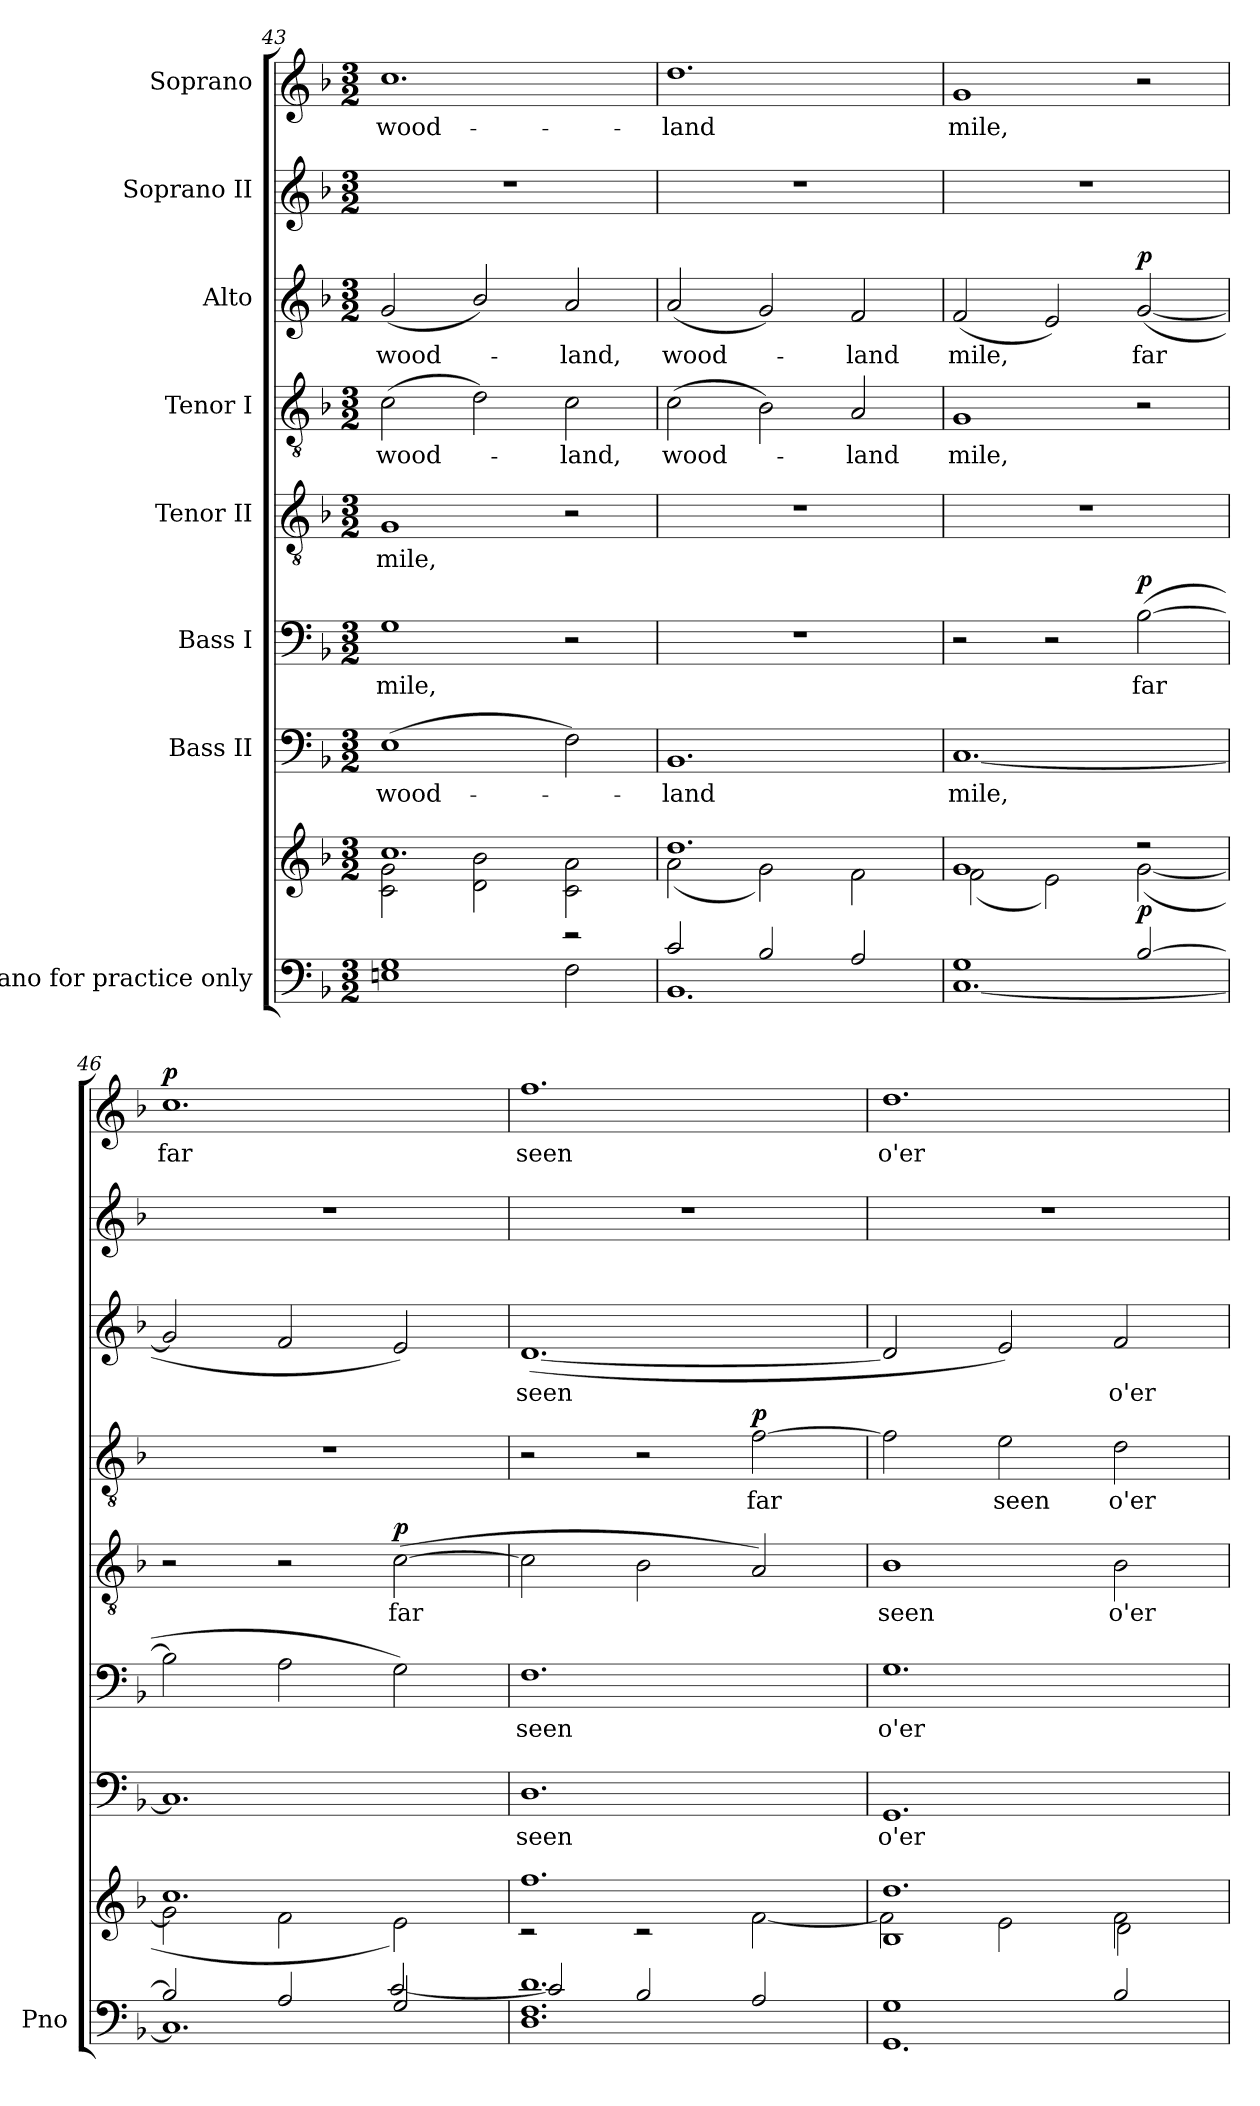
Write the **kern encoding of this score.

**kern	**kern	**dynam	**kern	**text	**kern	**text	**dynam	**kern	**text	**dynam	**kern	**text	**dynam	**kern	**text	**dynam	**kern	**kern	**text	**dynam
*part8	*part8	*part8	*part7	*part7	*part6	*part6	*part6	*part5	*part5	*part5	*part4	*part4	*part4	*part3	*part3	*part3	*part2	*part1	*part1	*part1
*staff9	*staff8	*staff8/9	*staff7	*staff7	*staff6	*staff6	*staff6	*staff5	*staff5	*staff5	*staff4	*staff4	*staff4	*staff3	*staff3	*staff3	*staff2	*staff1	*staff1	*staff1
*I"Piano for practice only	*	*	*I"Bass II	*	*I"Bass I	*	*	*I"Tenor II	*	*	*I"Tenor I	*	*	*I"Alto	*	*	*I"Soprano II	*I"Soprano	*	*
*I'Pno	*	*	*	*	*	*	*	*	*	*	*	*	*	*	*	*	*	*	*	*
*clefF4	*clefG2	*	*clefF4	*	*clefF4	*	*	*clefGv2	*	*	*clefGv2	*	*	*clefG2	*	*	*clefG2	*clefG2	*	*
*k[b-]	*k[b-]	*	*k[b-]	*	*k[b-]	*	*	*k[b-]	*	*	*k[b-]	*	*	*k[b-]	*	*	*k[b-]	*k[b-]	*	*
*M3/2	*M3/2	*	*M3/2	*	*M3/2	*	*	*M3/2	*	*	*M3/2	*	*	*M3/2	*	*	*M3/2	*M3/2	*	*
=43	=43	=43	=43	=43	=43	=43	=43	=43	=43	=43	=43	=43	=43	=43	=43	=43	=43	=43	=43	=43
*^	*^	*	*	*	*	*	*	*	*	*	*	*	*	*	*	*	*	*	*	*
!	!	!	!	!	!	!LO:LY:b	!	!LO:LY:b	!	!	!LO:LY:b	!	!	!LO:LY:b	!	!	!LO:LY:b	!	!	!	!LO:LY:b	!
1G	1En	1.cc	2c\ 2g\	.	(>1E	wood-	1G	mile,	.	1G	mile,	.	(>2c\	wood-	.	(<2g/	wood-	.	1.r	1.cc	wood-	.
.	.	.	2d\ 2b-\	.	.	.	.	.	.	.	.	.	2d\)	.	.	2b-/)	.	.	.	.	.	.
!	!	!	!	!	!	!	!	!	!	!	!	!	!	!LO:LY:b	!	!	!LO:LY:b	!	!	!	!	!
2F\	2re	.	2c\ 2a\	.	2F\)	.	2r	.	.	2r	.	.	2c\	-land,	.	2a/	-land,	.	.	.	.	.
=44	=44	=44	=44	=44	=44	=44	=44	=44	=44	=44	=44	=44	=44	=44	=44	=44	=44	=44	=44	=44	=44	=44
!	!	!	!	!	!	!LO:LY:b	!	!	!	!	!	!	!	!LO:LY:b	!	!	!LO:LY:b	!	!	!	!LO:LY:b	!
2c/	1.BB-	1.dd	(<2a\	.	1.BB-	-land	1.r	.	.	1.r	.	.	(>2c\	wood-	.	(<2a/	wood-	.	1.r	1.dd	-land	.
2B-/	.	.	2g\)	.	.	.	.	.	.	.	.	.	2B-\)	.	.	2g/)	.	.	.	.	.	.
!	!	!	!	!	!	!	!	!	!	!	!	!	!	!LO:LY:b	!	!	!LO:LY:b	!	!	!	!	!
2A/	.	.	2f\	.	.	.	.	.	.	.	.	.	2A/	-land	.	2f/	-land	.	.	.	.	.
=45	=45	=45	=45	=45	=45	=45	=45	=45	=45	=45	=45	=45	=45	=45	=45	=45	=45	=45	=45	=45	=45	=45
!	!	!	!	!	!	!LO:LY:b	!	!	!	!	!	!	!	!LO:LY:b	!	!	!LO:LY:b	!	!	!	!LO:LY:b	!
1G	[1.C	1g	(<2f\	.	[1.C	mile,	2r	.	.	1.r	.	.	1G	mile,	.	(<2f/	-mile,	.	1.r	1g	mile,	.
.	.	.	2e\)	.	.	.	2r	.	.	.	.	.	.	.	.	2e/)	.	.	.	.	.	.
!	!	!	!	!LO:DY:b	!	!	!	!LO:LY:b	!LO:DY:a	!	!	!	!	!	!	!	!LO:LY:b	!LO:DY:a	!	!	!	!
[2B-/	.	2r	(<[2g\	p	.	.	(>[2B-\	far	p	.	.	.	2r	.	.	(<[2g/	far	p	.	2r	.	.
!!LO:PB:g=z
=46	=46	=46	=46	=46	=46	=46	=46	=46	=46	=46	=46	=46	=46	=46	=46	=46	=46	=46	=46	=46	=46	=46
*	*^	*	*	*	*	*	*	*	*	*	*	*	*	*	*	*	*	*	*	*	*	*
!	!	!	!	!	!	!	!	!	!	!	!	!	!	!	!	!	!	!	!	!	!	!LO:LY:b	!LO:DY:a
2B-/]	1ryy	1.C]	1.cc	2g\]	.	1.C]	.	2B-\]	.	.	2r	.	.	1.r	.	.	2g/]	.	.	1.r	1.cc	far	p
2A/	.	.	.	2f\	.	.	.	2A\	.	.	2r	.	.	.	.	.	2f/	.	.	.	.	.	.
!	!	!	!	!	!	!	!	!	!	!	!	!LO:LY:b	!LO:DY:a	!	!	!	!	!	!	!	!	!	!
2G/	[2c/	.	.	2e\)	.	.	.	2G\)	.	.	(>[2c\	far	p	.	.	.	2e/)	.	.	.	.	.	.
*	*v	*v	*	*	*	*	*	*	*	*	*	*	*	*	*	*	*	*	*	*	*	*	*
=47	=47	=47	=47	=47	=47	=47	=47	=47	=47	=47	=47	=47	=47	=47	=47	=47	=47	=47	=47	=47	=47	=47
!	!	!	!	!	!	!LO:LY:b	!	!LO:LY:b	!	!	!	!	!	!	!	!	!LO:LY:b	!	!	!	!LO:LY:b	!
1.D 1.F 1.d	2c/]	1.ff	2r	.	1.D	seen	1.F	seen	.	2c\]	.	.	2r	.	.	(<[1.d	seen	.	1.r	1.ff	seen	.
.	2B-/	.	2r	.	.	.	.	.	.	2B-\	.	.	2r	.	.	.	.	.	.	.	.	.
!	!	!	!	!	!	!	!	!	!	!	!	!	!	!LO:LY:b	!LO:DY:a	!	!	!	!	!	!	!
.	2A/	.	[2f\	.	.	.	.	.	.	2A/)	.	.	[2f\	far	p	.	.	.	.	.	.	.
=48	=48	=48	=48	=48	=48	=48	=48	=48	=48	=48	=48	=48	=48	=48	=48	=48	=48	=48	=48	=48	=48	=48
*	*	*	*^	*	*	*	*	*	*	*	*	*	*	*	*	*	*	*	*	*	*	*
!	!	!	!	!	!	!	!LO:LY:b	!	!LO:LY:b	!	!	!LO:LY:b	!	!	!	!	!	!	!	!	!	!LO:LY:b	!
1G	1.GG	1.dd:	1B-	2f\]	.	1.GG	o'er	1.G	o'er	.	1B-	seen	.	2f\]	.	.	2d/]	.	.	1.r	1.dd	o'er	.
!	!	!	!	!	!	!	!	!	!	!	!	!	!	!	!LO:LY:b	!	!	!	!	!	!	!	!
.	.	.	.	2e\	.	.	.	.	.	.	.	.	.	2e\	seen	.	2e/)	.	.	.	.	.	.
!	!	!	!	!	!	!	!	!	!	!	!	!LO:LY:b	!	!	!LO:LY:b	!	!	!LO:LY:b	!	!	!	!	!
2B-/	.	.	2f\	2d\	.	.	.	.	.	.	2B-\	o'er	.	2d\	o'er	.	2f/	o'er	.	.	.	.	.
*v	*v	*	*	*	*	*	*	*	*	*	*	*	*	*	*	*	*	*	*	*	*	*	*
*	*v	*v	*v	*	*	*	*	*	*	*	*	*	*	*	*	*	*	*	*	*	*	*
=	=	=	=	=	=	=	=	=	=	=	=	=	=	=	=	=	=	=	=	=
*-	*-	*-	*-	*-	*-	*-	*-	*-	*-	*-	*-	*-	*-	*-	*-	*-	*-	*-	*-	*-
